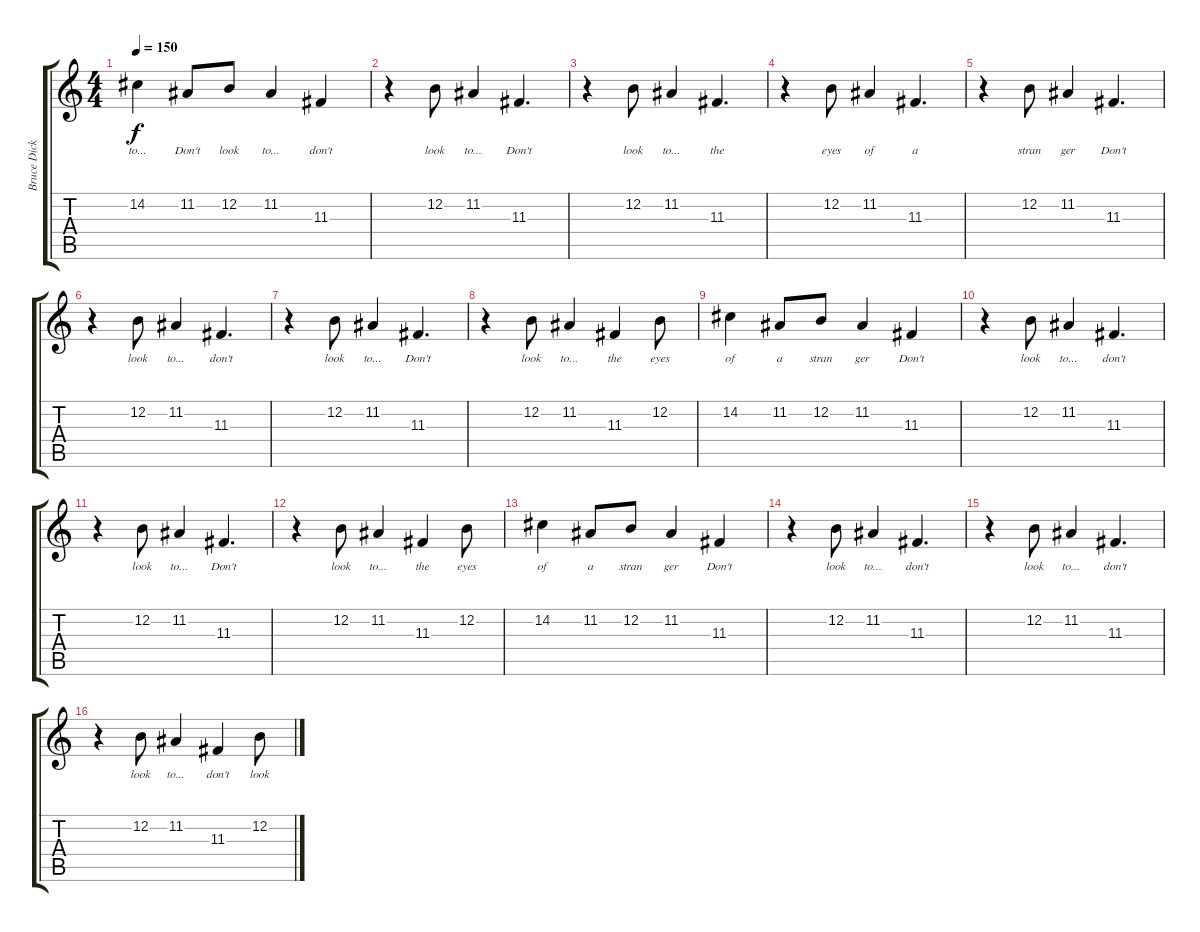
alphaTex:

\track ("Bruce Dickinson" "Bruce Dick") {instrument lead2sawtooth}
\staff {score tabs}
\tuning (E4 B3 G3 D3 A2 E2) {hide}
\ts (4 4)
\tempo 150
\clef g2
\ks c
14.2.4{lyrics (0 "to...") lyrics (1 "") lyrics (2 "") lyrics (3 "") lyrics (4 "") dy f} 11.2.8{lyrics (0 "Don't") lyrics (1 "") lyrics (2 "") lyrics (3 "") lyrics (4 "")} 12.2.8{lyrics (0 "look") lyrics (1 "") lyrics (2 "") lyrics (3 "") lyrics (4 "")} 11.2.4{lyrics (0 "to...") lyrics (1 "") lyrics (2 "") lyrics (3 "") lyrics (4 "")} 11.3.4{lyrics (0 "don't") lyrics (1 "") lyrics (2 "") lyrics (3 "") lyrics (4 "")} |
r.4 12.2.8{lyrics (0 "look") lyrics (1 "") lyrics (2 "") lyrics (3 "") lyrics (4 "")} 11.2.4{lyrics (0 "to...") lyrics (1 "") lyrics (2 "") lyrics (3 "") lyrics (4 "")} 11.3.4{d lyrics (0 "Don't") lyrics (1 "") lyrics (2 "") lyrics (3 "") lyrics (4 "")} |
r.4 12.2.8{lyrics (0 "look") lyrics (1 "") lyrics (2 "") lyrics (3 "") lyrics (4 "")} 11.2.4{lyrics (0 "to...") lyrics (1 "") lyrics (2 "") lyrics (3 "") lyrics (4 "")} 11.3.4{d lyrics (0 "the") lyrics (1 "") lyrics (2 "") lyrics (3 "") lyrics (4 "")} |
r.4 12.2.8{lyrics (0 "eyes") lyrics (1 "") lyrics (2 "") lyrics (3 "") lyrics (4 "")} 11.2.4{lyrics (0 "of") lyrics (1 "") lyrics (2 "") lyrics (3 "") lyrics (4 "")} 11.3.4{d lyrics (0 "a") lyrics (1 "") lyrics (2 "") lyrics (3 "") lyrics (4 "")} |
r.4 12.2.8{lyrics (0 "stran") lyrics (1 "") lyrics (2 "") lyrics (3 "") lyrics (4 "")} 11.2.4{lyrics (0 "ger") lyrics (1 "") lyrics (2 "") lyrics (3 "") lyrics (4 "")} 11.3.4{d lyrics (0 "Don't") lyrics (1 "") lyrics (2 "") lyrics (3 "") lyrics (4 "")} |
r.4{volume 10} 12.2.8{lyrics (0 "look") lyrics (1 "") lyrics (2 "") lyrics (3 "") lyrics (4 "")} 11.2.4{lyrics (0 "to...") lyrics (1 "") lyrics (2 "") lyrics (3 "") lyrics (4 "")} 11.3.4{d lyrics (0 "don't") lyrics (1 "") lyrics (2 "") lyrics (3 "") lyrics (4 "")} |
r.4 12.2.8{lyrics (0 "look") lyrics (1 "") lyrics (2 "") lyrics (3 "") lyrics (4 "")} 11.2.4{lyrics (0 "to...") lyrics (1 "") lyrics (2 "") lyrics (3 "") lyrics (4 "")} 11.3.4{d lyrics (0 "Don't") lyrics (1 "") lyrics (2 "") lyrics (3 "") lyrics (4 "")} |
r.4 12.2.8{lyrics (0 "look") lyrics (1 "") lyrics (2 "") lyrics (3 "") lyrics (4 "")} 11.2.4{lyrics (0 "to...") lyrics (1 "") lyrics (2 "") lyrics (3 "") lyrics (4 "")} 11.3.4{lyrics (0 "the") lyrics (1 "") lyrics (2 "") lyrics (3 "") lyrics (4 "")} 12.2.8{lyrics (0 "eyes") lyrics (1 "") lyrics (2 "") lyrics (3 "") lyrics (4 "")} |
14.2.4{lyrics (0 "of") lyrics (1 "") lyrics (2 "") lyrics (3 "") lyrics (4 "")} 11.2.8{lyrics (0 "a") lyrics (1 "") lyrics (2 "") lyrics (3 "") lyrics (4 "")} 12.2.8{lyrics (0 "stran") lyrics (1 "") lyrics (2 "") lyrics (3 "") lyrics (4 "")} 11.2.4{lyrics (0 "ger") lyrics (1 "") lyrics (2 "") lyrics (3 "") lyrics (4 "")} 11.3.4{lyrics (0 "Don't") lyrics (1 "") lyrics (2 "") lyrics (3 "") lyrics (4 "")} |
r.4 12.2.8{lyrics (0 "look") lyrics (1 "") lyrics (2 "") lyrics (3 "") lyrics (4 "")} 11.2.4{lyrics (0 "to...") lyrics (1 "") lyrics (2 "") lyrics (3 "") lyrics (4 "")} 11.3.4{d lyrics (0 "don't") lyrics (1 "") lyrics (2 "") lyrics (3 "") lyrics (4 "")} |
r.4 12.2.8{lyrics (0 "look") lyrics (1 "") lyrics (2 "") lyrics (3 "") lyrics (4 "")} 11.2.4{lyrics (0 "to...") lyrics (1 "") lyrics (2 "") lyrics (3 "") lyrics (4 "")} 11.3.4{d lyrics (0 "Don't") lyrics (1 "") lyrics (2 "") lyrics (3 "") lyrics (4 "")} |
r.4 12.2.8{lyrics (0 "look") lyrics (1 "") lyrics (2 "") lyrics (3 "") lyrics (4 "")} 11.2.4{lyrics (0 "to...") lyrics (1 "") lyrics (2 "") lyrics (3 "") lyrics (4 "")} 11.3.4{lyrics (0 "the") lyrics (1 "") lyrics (2 "") lyrics (3 "") lyrics (4 "")} 12.2.8{lyrics (0 "eyes") lyrics (1 "") lyrics (2 "") lyrics (3 "") lyrics (4 "")} |
14.2.4{lyrics (0 "of") lyrics (1 "") lyrics (2 "") lyrics (3 "") lyrics (4 "")} 11.2.8{lyrics (0 "a") lyrics (1 "") lyrics (2 "") lyrics (3 "") lyrics (4 "")} 12.2.8{lyrics (0 "stran") lyrics (1 "") lyrics (2 "") lyrics (3 "") lyrics (4 "")} 11.2.4{lyrics (0 "ger") lyrics (1 "") lyrics (2 "") lyrics (3 "") lyrics (4 "")} 11.3.4{lyrics (0 "Don't") lyrics (1 "") lyrics (2 "") lyrics (3 "") lyrics (4 "")} |
r.4 12.2.8{lyrics (0 "look") lyrics (1 "") lyrics (2 "") lyrics (3 "") lyrics (4 "")} 11.2.4{lyrics (0 "to...") lyrics (1 "") lyrics (2 "") lyrics (3 "") lyrics (4 "")} 11.3.4{d lyrics (0 "don't") lyrics (1 "") lyrics (2 "") lyrics (3 "") lyrics (4 "")} |
r.4 12.2.8{lyrics (0 "look") lyrics (1 "") lyrics (2 "") lyrics (3 "") lyrics (4 "")} 11.2.4{lyrics (0 "to...") lyrics (1 "") lyrics (2 "") lyrics (3 "") lyrics (4 "")} 11.3.4{d lyrics (0 "don't") lyrics (1 "") lyrics (2 "") lyrics (3 "") lyrics (4 "")} |
r.4 12.2.8{lyrics (0 "look") lyrics (1 "") lyrics (2 "") lyrics (3 "") lyrics (4 "")} 11.2.4{lyrics (0 "to...") lyrics (1 "") lyrics (2 "") lyrics (3 "") lyrics (4 "")} 11.3.4{lyrics (0 "don't") lyrics (1 "") lyrics (2 "") lyrics (3 "") lyrics (4 "")} 12.2.8{lyrics (0 "look") lyrics (1 "") lyrics (2 "") lyrics (3 "") lyrics (4 "")}
